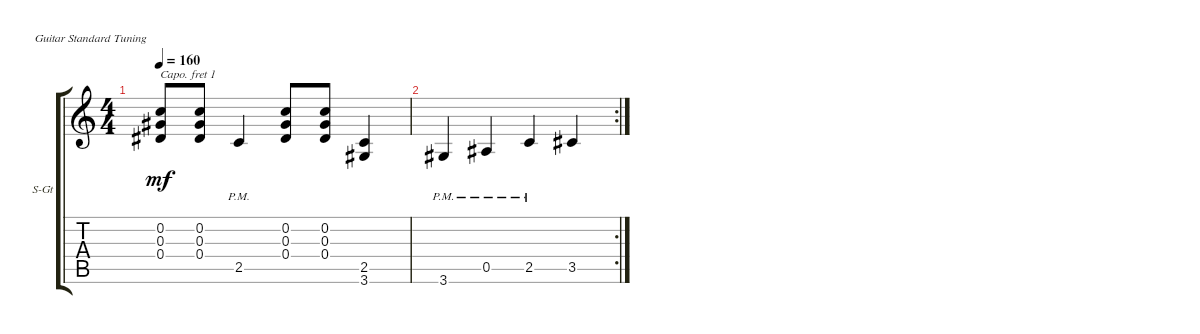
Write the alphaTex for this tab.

\defaultSystemsLayout 4
\bracketExtendMode groupsimilarinstruments
\firstSystemTrackNameOrientation horizontal
\otherSystemsTrackNameOrientation horizontal
\track ("Steel Guitar" "S-Gt") {instrument acousticguitarsteel}
\staff {score tabs}
\capo 1
\tuning (E4 B3 G3 D3 A2 E2)
\ts (4 4)
\tempo 160
\clef g2
\ks c
(0.4 0.3 0.2).8{dy mf} (0.4 0.3 0.2).8 2.5{pm}.4 (0.4 0.3 0.2).8 (0.4 0.3 0.2).8 (3.6 2.5).4 |
\rc 2
3.6{pm}.4 0.5{pm}.4 2.5{pm}.4 3.5.4
